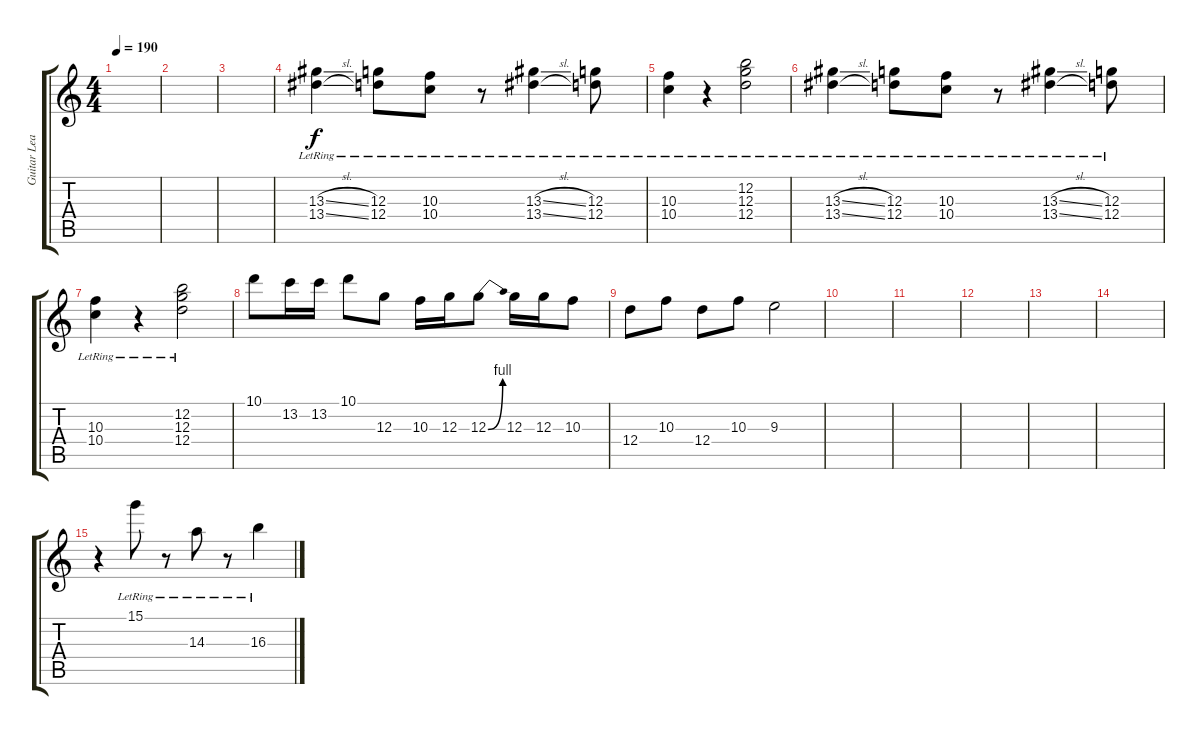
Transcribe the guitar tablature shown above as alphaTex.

\track ("Guitar Lead" "Guitar Lea") {instrument overdrivenguitar}
\staff {score tabs}
\tuning (E4 B3 G3 D3 A2 E2) {hide}
\ts (4 4)
\tempo 190
\clef g2
\ks c
|
|
|
(13.3{sl lr} 13.4{sl lr}).4 (12.3{lr} 12.4{lr}).8 (10.3{lr} 10.4{lr}).8 r.8 (13.3{sl lr} 13.4{sl lr}).4 (12.3{lr} 12.4{lr}).8 |
(10.3{lr} 10.4{lr}).4 r.4 (12.2{lr} 12.3{lr} 12.4{lr}).2 |
(13.3{sl lr} 13.4{sl lr}).4 (12.3{lr} 12.4{lr}).8 (10.3{lr} 10.4{lr}).8 r.8 (13.3{sl lr} 13.4{sl lr}).4 (12.3{lr} 12.4{lr}).8 |
(10.3{lr} 10.4{lr}).4 r.4 (12.2{lr} 12.3{lr} 12.4{lr}).2 |
10.1.8 13.2.16 13.2.16 10.1.8 12.3.8 10.3.16 12.3.16 12.3{be (bend 0 0 60 4)}.8 12.3.16 12.3.16 10.3.8 |
12.4.8 10.3.8 12.4.8 10.3.8 9.3.2 |
|
|
|
|
|
r.4 15.1{lr}.8 r.8 14.3{lr}.8 r.8 16.3{lr}.4
